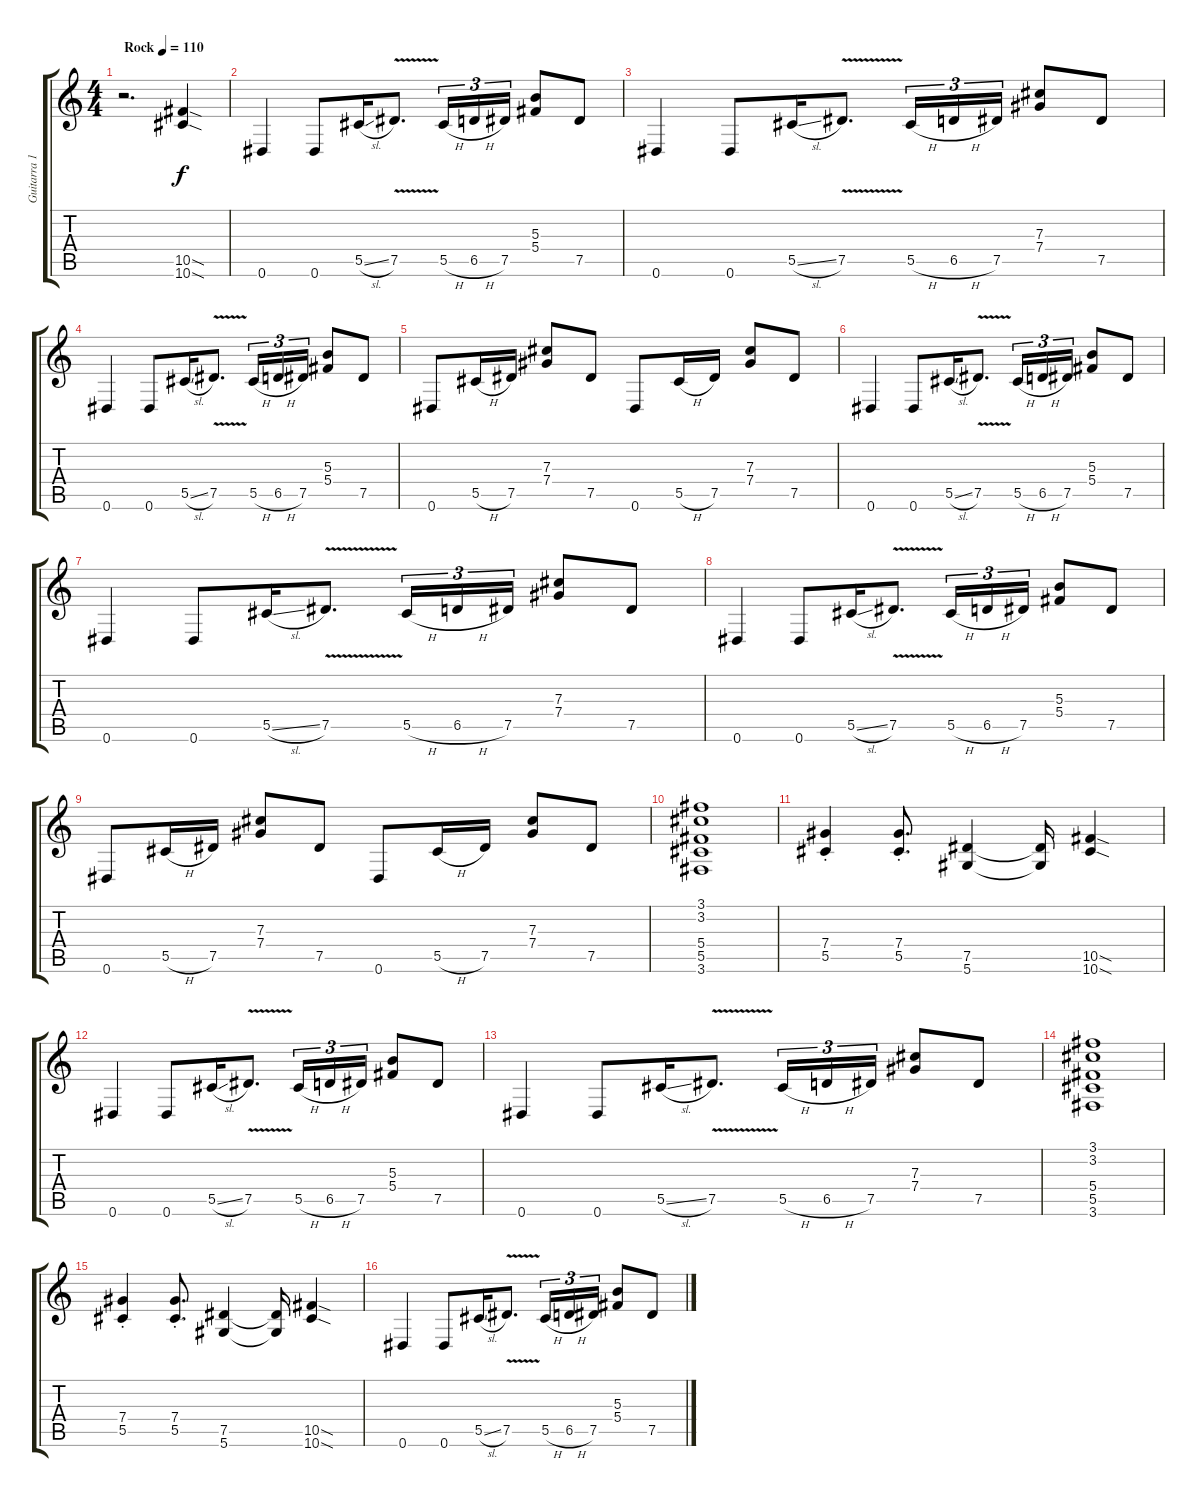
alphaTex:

\track ("Guitarra 1" "Guitarra 1") {instrument overdrivenguitar}
\staff {score tabs}
\tuning (Eb4 Bb3 Gb3 Db3 Ab2 Eb2) {hide}
\ts (4 4)
\tempo (110 "Rock")
\clef g2
\ks c
r.2{d dy f instrument overdrivenguitar} (10.5{sod} 10.6{sod}).4 |
0.6.4 0.6.8 5.5{sl}.16 7.5{v}.8{d} 5.5{h}.16{tu (3 2)} 6.5{h}.16{tu (3 2)} 7.5.16{tu (3 2)} (5.3 5.4).8 7.5.8 |
0.6.4 0.6.8 5.5{sl}.16 7.5{v}.8{d} 5.5{h}.16{tu (3 2)} 6.5{h}.16{tu (3 2)} 7.5.16{tu (3 2)} (7.3 7.4).8 7.5.8 |
0.6.4 0.6.8 5.5{sl}.16 7.5{v}.8{d} 5.5{h}.16{tu (3 2)} 6.5{h}.16{tu (3 2)} 7.5.16{tu (3 2)} (5.3 5.4).8 7.5.8 |
0.6.8 5.5{h}.16 7.5.16 (7.3 7.4).8 7.5.8 0.6.8 5.5{h}.16 7.5.16 (7.3 7.4).8 7.5.8 |
0.6.4 0.6.8 5.5{sl}.16 7.5{v}.8{d} 5.5{h}.16{tu (3 2)} 6.5{h}.16{tu (3 2)} 7.5.16{tu (3 2)} (5.3 5.4).8 7.5.8 |
0.6.4 0.6.8 5.5{sl}.16 7.5{v}.8{d} 5.5{h}.16{tu (3 2)} 6.5{h}.16{tu (3 2)} 7.5.16{tu (3 2)} (7.3 7.4).8 7.5.8 |
0.6.4 0.6.8 5.5{sl}.16 7.5{v}.8{d} 5.5{h}.16{tu (3 2)} 6.5{h}.16{tu (3 2)} 7.5.16{tu (3 2)} (5.3 5.4).8 7.5.8 |
0.6.8 5.5{h}.16 7.5.16 (7.3 7.4).8 7.5.8 0.6.8 5.5{h}.16 7.5.16 (7.3 7.4).8 7.5.8 |
(3.1 3.2 5.4 5.5 3.6).1 |
(7.4{st} 5.5{st}).4 (7.4{st} 5.5{st}).8{d} (7.5 5.6).4 (7.5{t} 5.6{t}).16 (10.5{sod} 10.6{sod}).4 |
0.6.4 0.6.8 5.5{sl}.16 7.5{v}.8{d} 5.5{h}.16{tu (3 2)} 6.5{h}.16{tu (3 2)} 7.5.16{tu (3 2)} (5.3 5.4).8 7.5.8 |
0.6.4 0.6.8 5.5{sl}.16 7.5{v}.8{d} 5.5{h}.16{tu (3 2)} 6.5{h}.16{tu (3 2)} 7.5.16{tu (3 2)} (7.3 7.4).8 7.5.8 |
(3.1 3.2 5.4 5.5 3.6).1 |
(7.4{st} 5.5{st}).4 (7.4{st} 5.5{st}).8{d} (7.5 5.6).4 (7.5{t} 5.6{t}).16 (10.5{sod} 10.6{sod}).4 |
0.6.4 0.6.8 5.5{sl}.16 7.5{v}.8{d} 5.5{h}.16{tu (3 2)} 6.5{h}.16{tu (3 2)} 7.5.16{tu (3 2)} (5.3 5.4).8 7.5.8
